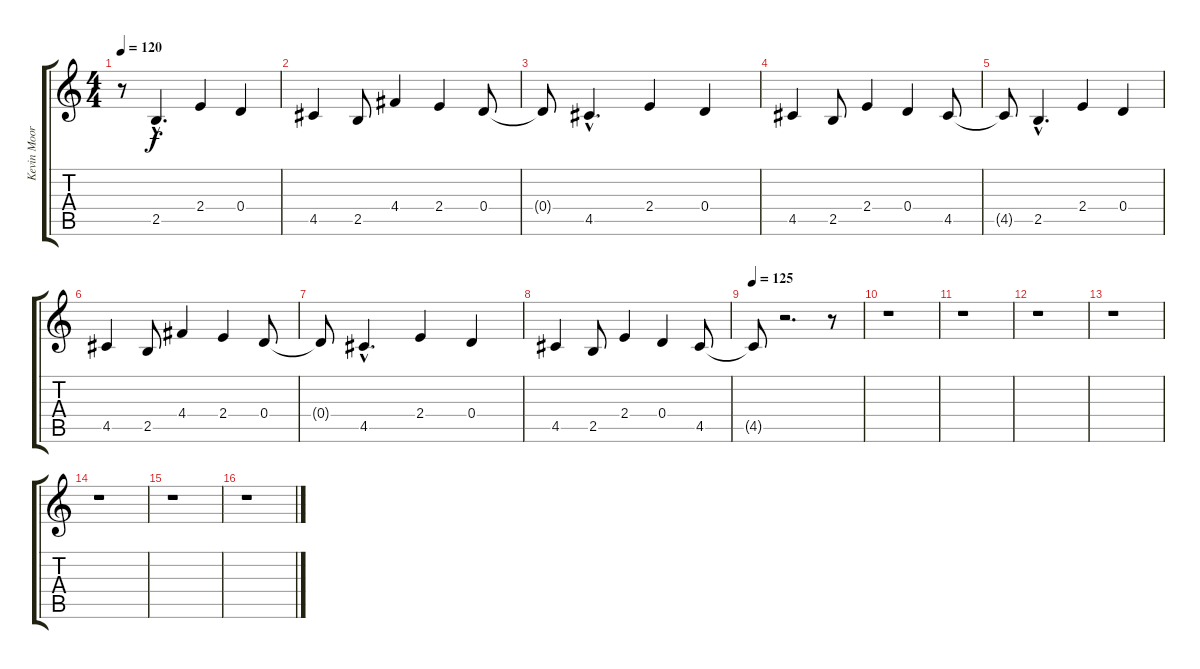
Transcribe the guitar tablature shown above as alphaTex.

\track ("Kevin Moore" "Kevin Moor") {instrument overdrivenguitar}
\staff {score tabs}
\tuning (E4 B3 G3 D3 A2 E2) {hide}
\ts (4 4)
\tempo 120
\clef g2
\ks c
r.8{dy f} 2.5{hac}.4{d volume 10 balance 6 instrument overdrivenguitar} 2.4.4 0.4.4 |
4.5.4 2.5.8 4.4.4 2.4.4 0.4.8 |
0.4{t}.8 4.5{hac}.4{d} 2.4.4 0.4.4 |
4.5.4 2.5.8 2.4.4 0.4.4 4.5.8 |
4.5{t}.8 2.5{hac}.4{d} 2.4.4 0.4.4 |
4.5.4 2.5.8 4.4.4 2.4.4 0.4.8 |
0.4{t}.8 4.5{hac}.4{d} 2.4.4 0.4.4 |
4.5.4 2.5.8 2.4.4 0.4.4 4.5.8 |
\tempo 125
4.5{t}.8 r.2{d} r.8 |
r.1 |
r.1 |
r.1 |
r.1 |
r.1 |
r.1 |
r.1
